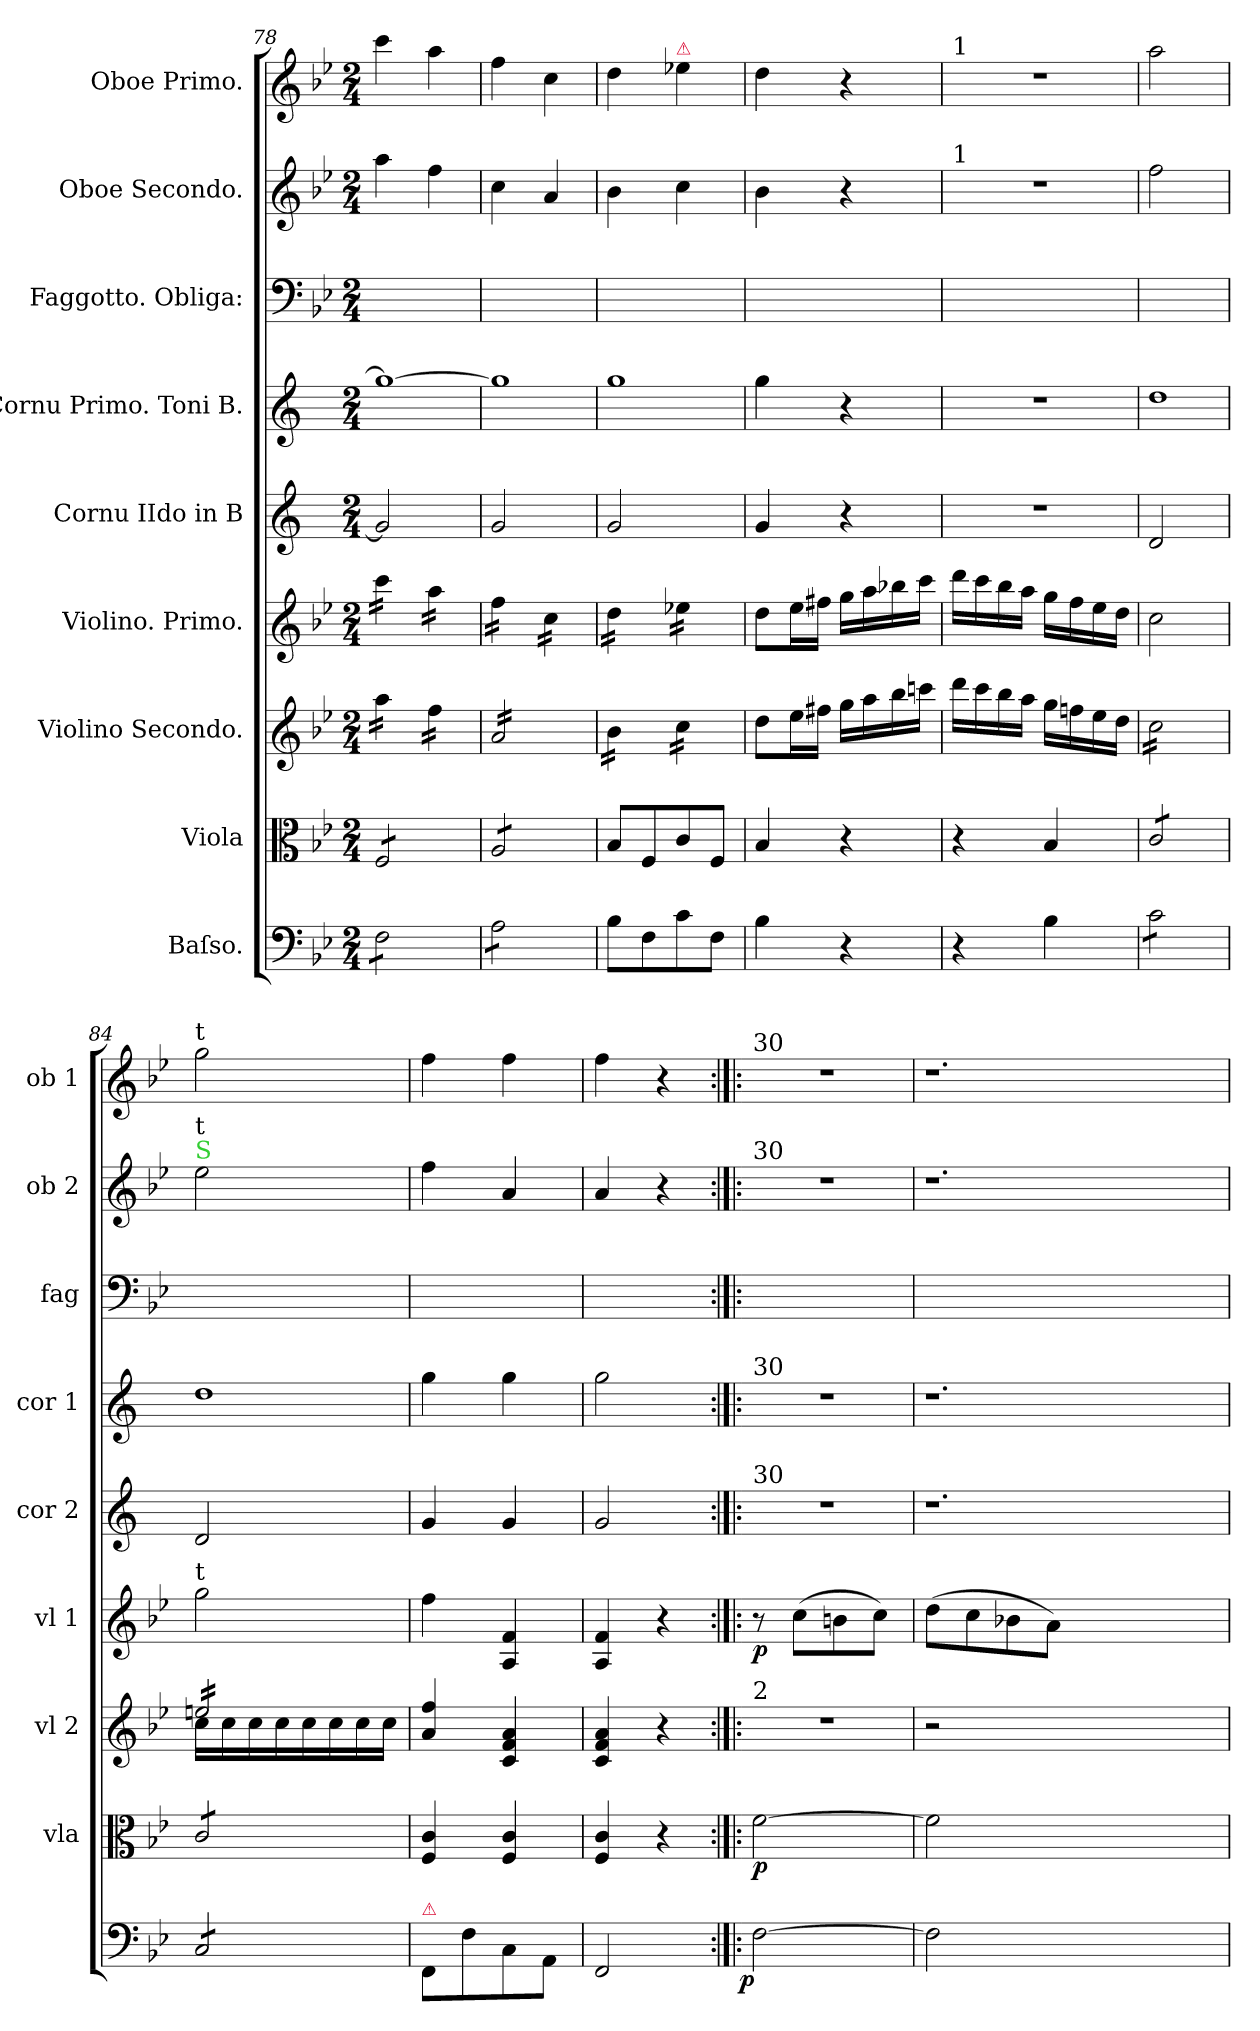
**kern	**dynam	**kern	**dynam	**kern	**kern	**dynam	**kern	**kern	**kern	**kern	**kern
*part9	*part9	*part8	*part8	*part7	*part6	*part6	*part5	*part4	*part3	*part2	*part1
*staff9	*staff9	*staff8	*staff8	*staff7	*staff6	*staff6	*staff5	*staff4	*staff3	*staff2	*staff1
*I"Baſso.	*	*I"Viola	*	*I"Violino Secondo.	*I"Violino. Primo.	*	*I"Cornu IIdo in B	*I"Cornu Primo. Toni B.	*I"Faggotto. Obliga:	*I"Oboe Secondo.	*I"Oboe Primo.
*	*	*I'vla	*	*I'vl 2	*I'vl 1	*	*I'cor 2	*I'cor 1	*I'fag	*I'ob 2	*I'ob 1
*clefF4	*	*clefC3	*	*clefG2	*clefG2	*	*clefG2	*clefG2	*clefF4	*clefG2	*clefG2
*	*	*	*	*	*	*	*ITrd1c2	*ITrd1c2	*	*	*
*k[b-e-]	*	*k[b-e-]	*	*k[b-e-]	*k[b-e-]	*	*k[b-e-]	*k[b-e-]	*k[b-e-]	*k[b-e-]	*k[b-e-]
*B-:	*	*B-:	*	*B-:	*B-:	*	*B-:	*B-:	*B-:	*B-:	*B-:
*M2/4	*	*M2/4	*	*M2/4	*M2/4	*	*M2/4	*M2/4	*M2/4	*M2/4	*M2/4
=78	=78	=78	=78	=78	=78	=78	=78	=78	=78	=78	=78
!	!	!	!	!	!	!	!	!LO:N:vis=1	!	!	!
*tremolo	*	*	*	*	*	*	*	*	*	*	*
*	*	*tremolo	*	*	*	*	*	*	*	*	*
*	*	*	*	*tremolo	*	*	*	*	*	*	*
*	*	*	*	*	*tremolo	*	*	*	*	*	*
8F\L	.	8F/L	.	16aa\LL	16ccc\LL	.	2f/]	2ff\_	2ryy	4aa\	4ccc\
.	.	.	.	16aa\	16ccc\	.	.	.	.	.	.
8F\	.	8F/	.	16aa\	16ccc\	.	.	.	.	.	.
.	.	.	.	16aa\JJ	16ccc\JJ	.	.	.	.	.	.
8F\	.	8F/	.	16ff\LL	16aa\LL	.	.	.	.	4ff\	4aa\
.	.	.	.	16ff\	16aa\	.	.	.	.	.	.
8F\J	.	8F/J	.	16ff\	16aa\	.	.	.	.	.	.
.	.	.	.	16ff\JJ	16aa\JJ	.	.	.	.	.	.
=79	=79	=79	=79	=79	=79	=79	=79	=79	=79	=79	=79
!	!	!	!	!	!	!	!	!LO:N:vis=1	!	!	!
8A\L	.	8A/L	.	16a/LL	16ff\LL	.	2f/	2ff\]	2ryy	4cc\	4ff\
.	.	.	.	16a/	16ff\	.	.	.	.	.	.
8A\	.	8A/	.	16a/	16ff\	.	.	.	.	.	.
.	.	.	.	16a/	16ff\JJ	.	.	.	.	.	.
8A\	.	8A/	.	16a/	16cc\LL	.	.	.	.	4a/	4cc\
.	.	.	.	16a/	16cc\	.	.	.	.	.	.
8A\J	.	8A/J	.	16a/	16cc\	.	.	.	.	.	.
*	*	*Xtremolo	*	*	*	*	*	*	*	*	*
*Xtremolo	*	*	*	*	*	*	*	*	*	*	*
.	.	.	.	16a/JJ	16cc\JJ	.	.	.	.	.	.
=80	=80	=80	=80	=80	=80	=80	=80	=80	=80	=80	=80
!	!	!	!	!	!	!	!	!LO:N:vis=1	!	!	!
8B-\L	.	8B-/L	.	16b-\LL	16dd\LL	.	2f/	2ff\	2ryy	4b-\	4dd\
.	.	.	.	16b-\	16dd\	.	.	.	.	.	.
8F\	.	8F/	.	16b-\	16dd\	.	.	.	.	.	.
.	.	.	.	16b-\JJ	16dd\JJ	.	.	.	.	.	.
!	!	!	!	!	!	!	!	!	!	!	!LO:TX:a:color=crimson:t=⚠
8c\	.	8c/	.	16cc\LL	16ee-X\LL	.	.	.	.	4cc\	4ee-X\
.	.	.	.	16cc\	16ee-X\	.	.	.	.	.	.
8F\J	.	8F/J	.	16cc\	16ee-X\	.	.	.	.	.	.
.	.	.	.	16cc\JJ	16ee-X\JJ	.	.	.	.	.	.
*	*	*	*	*	*Xtremolo	*	*	*	*	*	*
*	*	*	*	*Xtremolo	*	*	*	*	*	*	*
=81	=81	=81	=81	=81	=81	=81	=81	=81	=81	=81	=81
4B-\	.	4B-/	.	8dd\L	8dd\L	.	4f/	4ff\	2ryy	4b-\	4dd\
.	.	.	.	16ee-\L	16ee-\L	.	.	.	.	.	.
.	.	.	.	16ff#X\JJ	16ff#X\JJ	.	.	.	.	.	.
4r	.	4r	.	16gg\LL	16gg\LL	.	4r	4r	.	4r	4r
.	.	.	.	16aa\	16aa\	.	.	.	.	.	.
.	.	.	.	16bb-\	16bb-X\	.	.	.	.	.	.
.	.	.	.	16cccn\JJ	16ccc\JJ	.	.	.	.	.	.
=82	=82	=82	=82	=82	=82	=82	=82	=82	=82	=82	=82
!	!	!	!	!	!	!	!	!	!	!	!LO:TX:a:t=1
!	!	!	!	!	!	!	!	!	!	!LO:TX:a:t=1	!
4r	.	4r	.	16ddd\LL	16ddd\LL	.	2r	2r	2ryy	2r	2r
.	.	.	.	16ccc\	16ccc\	.	.	.	.	.	.
.	.	.	.	16bb-\	16bb-\	.	.	.	.	.	.
.	.	.	.	16aa\JJ	16aa\JJ	.	.	.	.	.	.
4B-\	.	4B-/	.	16gg\LL	16gg\LL	.	.	.	.	.	.
.	.	.	.	16ffn\	16ff\	.	.	.	.	.	.
.	.	.	.	16ee-\	16ee-\	.	.	.	.	.	.
.	.	.	.	16dd\JJ	16dd\JJ	.	.	.	.	.	.
=83	=83	=83	=83	=83	=83	=83	=83	=83	=83	=83	=83
!	!	!	!	!	!	!	!	!LO:N:vis=1	!	!	!
*tremolo	*	*	*	*	*	*	*	*	*	*	*
*	*	*tremolo	*	*	*	*	*	*	*	*	*
*	*	*	*	*tremolo	*	*	*	*	*	*	*
8c\L	.	8c/L	.	16cc\LL	2cc\	.	2c/	2cc\	2ryy	2ff\	2aa\
.	.	.	.	16cc\	.	.	.	.	.	.	.
8c\	.	8c/	.	16cc\	.	.	.	.	.	.	.
.	.	.	.	16cc\	.	.	.	.	.	.	.
8c\	.	8c/	.	16cc\	.	.	.	.	.	.	.
.	.	.	.	16cc\	.	.	.	.	.	.	.
8c\J	.	8c/J	.	16cc\	.	.	.	.	.	.	.
.	.	.	.	16cc\JJ	.	.	.	.	.	.	.
=84	=84	=84	=84	=84	=84	=84	=84	=84	=84	=84	=84
*	*	*	*	*^	*	*	*	*	*	*	*
!	!	!	!	!	!	!	!	!	!	!	!	!LO:TX:a:t=t
!	!	!	!	!	!	!	!	!	!	!	!LO:TX:a:color=limegreen:t=S	!
!	!	!	!	!	!	!	!	!	!	!	!LO:TX:a:t=t	!
!	!	!	!	!	!	!LO:TX:a:t=t	!	!	!	!	!	!
!	!	!	!	!	!	!	!	!	!LO:N:vis=1	!	!	!
8C/L	.	8c/L	.	16een/LL	16cc\LL	2gg\	.	2c/	2cc\	2ryy	2ee-\	2gg\
.	.	.	.	16een/	16cc\	.	.	.	.	.	.	.
8C/	.	8c/	.	16een/	16cc\	.	.	.	.	.	.	.
.	.	.	.	16een/	16cc\	.	.	.	.	.	.	.
8C/	.	8c/	.	16een/	16cc\	.	.	.	.	.	.	.
.	.	.	.	16een/	16cc\	.	.	.	.	.	.	.
8C/J	.	8c/J	.	16een/	16cc\	.	.	.	.	.	.	.
*	*	*Xtremolo	*	*	*	*	*	*	*	*	*	*
*Xtremolo	*	*	*	*	*	*	*	*	*	*	*	*
.	.	.	.	16een/JJ	16cc\JJ	.	.	.	.	.	.	.
*	*	*	*	*Xtremolo	*	*	*	*	*	*	*	*
=85	=85	=85	=85	=85	=85	=85	=85	=85	=85	=85	=85	=85
!LO:TX:a:color=crimson:t=⚠	!	!	!	!	!	!	!	!	!	!	!	!
*	*	*	*	*v	*v	*	*	*	*	*	*	*
8FF/L	.	4F/ 4c/	.	4a/ 4ff/	4ff\	.	4f/	4ff\	2ryy	4ff\	4ff\
8F\	.	.	.	.	.	.	.	.	.	.	.
8C\	.	4F/ 4c/	.	4c/ 4f/ 4a/	4A/ 4f/	.	4f/	4ff\	.	4a/	4ff\
8AA\J	.	.	.	.	.	.	.	.	.	.	.
=86	=86	=86	=86	=86	=86	=86	=86	=86	=86	=86	=86
2FF/	.	4F/ 4c/	.	4c/ 4f/ 4a/	4A/ 4f/	.	2f/	2ff\	2ryy	4a/	4ff\
.	.	4r	.	4r	4r	.	.	.	.	4r	4r
=87:|!|:	=87:|!|:	=87:|!|:	=87:|!|:	=87:|!|:	=87:|!|:	=87:|!|:	=87:|!|:	=87:|!|:	=87:|!|:	=87:|!|:	=87:|!|:
!	!	!	!	!	!	!	!	!	!	!	!LO:TX:a:t=30
!	!	!	!	!	!	!	!	!	!	!LO:TX:a:t=30	!
!	!	!	!	!	!	!	!	!LO:TX:a:t=30	!	!	!
!	!	!	!	!	!	!	!LO:TX:a:t=30	!	!	!	!
!	!	!	!	!LO:TX:a:t=2	!	!	!	!	!	!	!
!	!LO:DY:rj	!	!	!	!	!	!	!	!	!	!
[2F\	p	[2f\	p	2r	8r	p	2r	2r	2ryy	2r	2r
.	.	.	.	.	(8cc\L	.	.	.	.	.	.
.	.	.	.	.	8bn\	.	.	.	.	.	.
.	.	.	.	.	8cc\J)	.	.	.	.	.	.
=88	=88	=88	=88	=88	=88	=88	=88	=88	=88	=88	=88
2F\]	.	2f\]	.	2r	(8dd\L	.	1.r	1.r	2ryy	1.r	1.r
.	.	.	.	.	8cc\	.	.	.	.	.	.
.	.	.	.	.	8b-X\	.	.	.	.	.	.
.	.	.	.	.	8a\J)	.	.	.	.	.	.
1ryy	.	1ryy	.	1ryy	1ryy	.	.	.	1ryy	.	.
=	=	=	=	=	=	=	=	=	=	=	=
*-	*-	*-	*-	*-	*-	*-	*-	*-	*-	*-	*-
